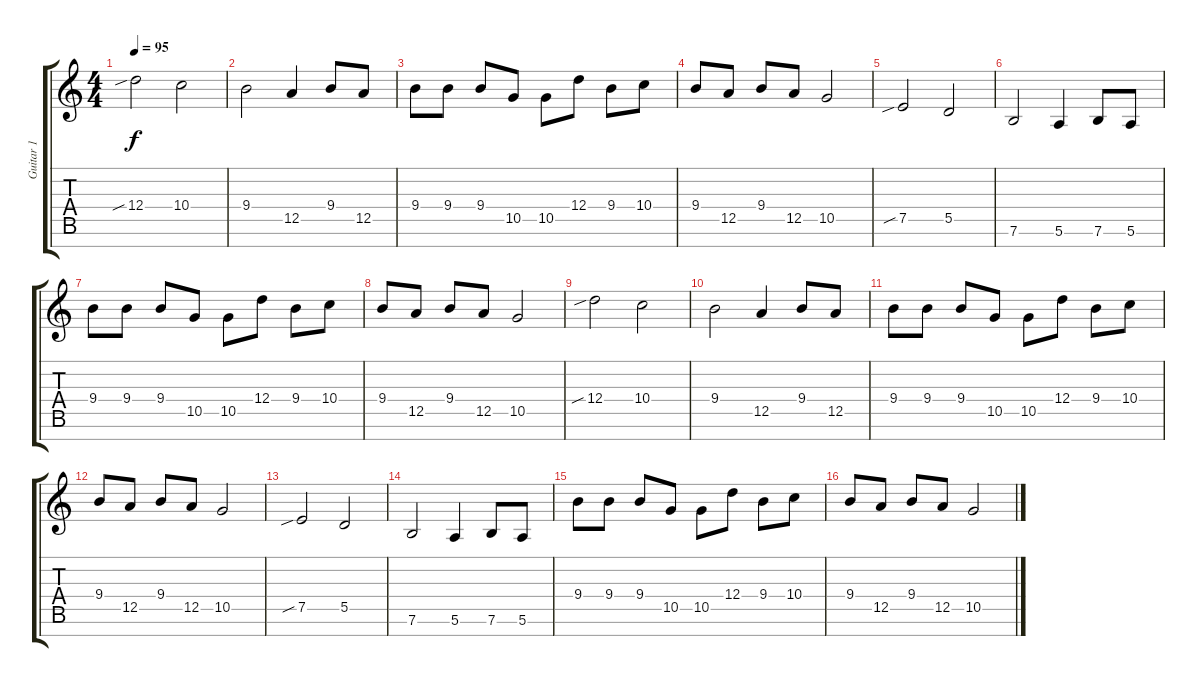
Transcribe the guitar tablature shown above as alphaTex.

\track ("Guitar 1" "Guitar 1") {instrument distortionguitar}
\staff {score tabs}
\tuning (E4 B3 G3 D3 A2 E2 B1) {hide}
\ts (4 4)
\tempo 95
\clef g2
\ks c
12.4{sib}.2{dy f} 10.4.2 |
9.4.2 12.5.4 9.4.8 12.5.8 |
9.4.8 9.4.8 9.4.8 10.5.8 10.5.8 12.4.8 9.4.8 10.4.8 |
9.4.8 12.5.8 9.4.8 12.5.8 10.5.2 |
7.5{sib}.2 5.5.2 |
7.6.2 5.6.4 7.6.8 5.6.8 |
9.4.8 9.4.8 9.4.8 10.5.8 10.5.8 12.4.8 9.4.8 10.4.8 |
9.4.8 12.5.8 9.4.8 12.5.8 10.5.2 |
12.4{sib}.2 10.4.2 |
9.4.2 12.5.4 9.4.8 12.5.8 |
9.4.8 9.4.8 9.4.8 10.5.8 10.5.8 12.4.8 9.4.8 10.4.8 |
9.4.8 12.5.8 9.4.8 12.5.8 10.5.2 |
7.5{sib}.2 5.5.2 |
7.6.2 5.6.4 7.6.8 5.6.8 |
9.4.8 9.4.8 9.4.8 10.5.8 10.5.8 12.4.8 9.4.8 10.4.8 |
9.4.8 12.5.8 9.4.8 12.5.8 10.5.2
